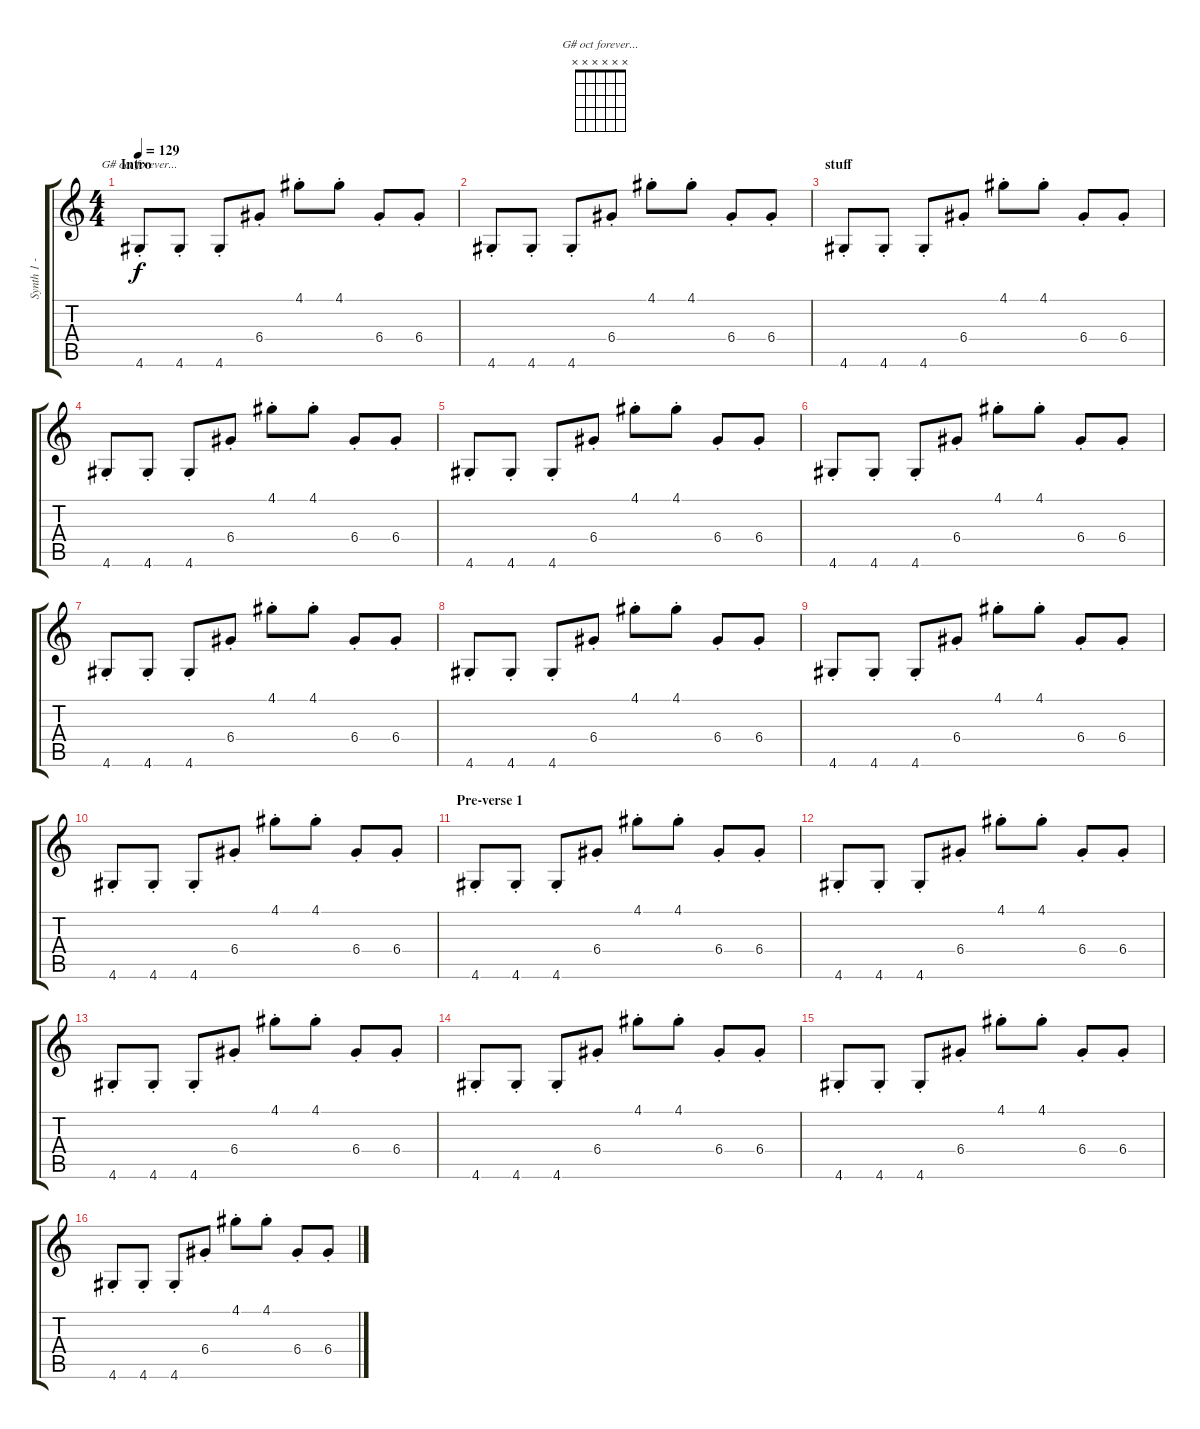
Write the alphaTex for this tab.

\track ("Synth 1 - G# beep" "Synth 1 - ") {instrument synthbass1}
\staff {score tabs}
\tuning (E4 B3 G3 D3 A2 E2) {hide}
\chord ("G# oct forever..." x x x x x x)
\ts (4 4)
\section ("" "Intro")
\tempo 129
\clef g2
\ks c
4.6{st}.8{ch "G# oct forever..." dy f instrument synthbass1} 4.6{st}.8 4.6{st}.8 6.4{st}.8 4.1{st}.8 4.1{st}.8 6.4{st}.8 6.4{st}.8 |
4.6{st}.8 4.6{st}.8 4.6{st}.8 6.4{st}.8 4.1{st}.8 4.1{st}.8 6.4{st}.8 6.4{st}.8 |
\section ("" "stuff")
4.6{st}.8 4.6{st}.8 4.6{st}.8 6.4{st}.8 4.1{st}.8 4.1{st}.8 6.4{st}.8 6.4{st}.8 |
4.6{st}.8 4.6{st}.8 4.6{st}.8 6.4{st}.8 4.1{st}.8 4.1{st}.8 6.4{st}.8 6.4{st}.8 |
4.6{st}.8 4.6{st}.8 4.6{st}.8 6.4{st}.8 4.1{st}.8 4.1{st}.8 6.4{st}.8 6.4{st}.8 |
4.6{st}.8 4.6{st}.8 4.6{st}.8 6.4{st}.8 4.1{st}.8 4.1{st}.8 6.4{st}.8 6.4{st}.8 |
4.6{st}.8 4.6{st}.8 4.6{st}.8 6.4{st}.8 4.1{st}.8 4.1{st}.8 6.4{st}.8 6.4{st}.8 |
4.6{st}.8 4.6{st}.8 4.6{st}.8 6.4{st}.8 4.1{st}.8 4.1{st}.8 6.4{st}.8 6.4{st}.8 |
4.6{st}.8 4.6{st}.8 4.6{st}.8 6.4{st}.8 4.1{st}.8 4.1{st}.8 6.4{st}.8 6.4{st}.8 |
4.6{st}.8 4.6{st}.8 4.6{st}.8 6.4{st}.8 4.1{st}.8 4.1{st}.8 6.4{st}.8 6.4{st}.8 |
\section ("" "Pre-verse 1")
4.6{st}.8 4.6{st}.8 4.6{st}.8 6.4{st}.8 4.1{st}.8 4.1{st}.8 6.4{st}.8 6.4{st}.8 |
4.6{st}.8 4.6{st}.8 4.6{st}.8 6.4{st}.8 4.1{st}.8 4.1{st}.8 6.4{st}.8 6.4{st}.8 |
4.6{st}.8 4.6{st}.8 4.6{st}.8 6.4{st}.8 4.1{st}.8 4.1{st}.8 6.4{st}.8 6.4{st}.8 |
4.6{st}.8 4.6{st}.8 4.6{st}.8 6.4{st}.8 4.1{st}.8 4.1{st}.8 6.4{st}.8 6.4{st}.8 |
4.6{st}.8 4.6{st}.8 4.6{st}.8 6.4{st}.8 4.1{st}.8 4.1{st}.8 6.4{st}.8 6.4{st}.8 |
4.6{st}.8 4.6{st}.8 4.6{st}.8 6.4{st}.8 4.1{st}.8 4.1{st}.8 6.4{st}.8 6.4{st}.8
